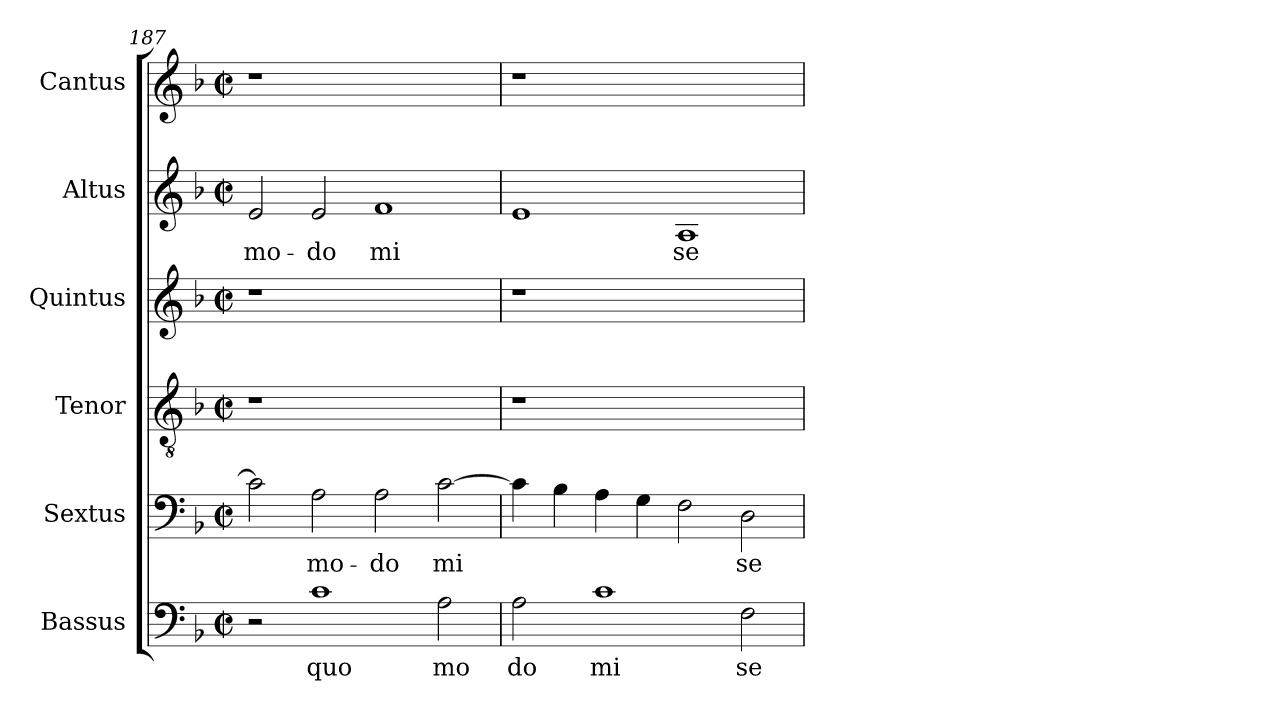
**kern	**text	**kern	**text	**kern	**kern	**kern	**text	**kern
*part6	*part6	*part5	*part5	*part4	*part3	*part2	*part2	*part1
*staff6	*staff6	*staff5	*staff5	*staff4	*staff3	*staff2	*staff2	*staff1
*I"Bassus	*	*I"Sextus	*	*I"Tenor	*I"Quintus	*I"Altus	*	*I"Cantus
*I'Bassus	*	*I'Sextus	*	*I'Tenor	*I'Quintus	*I'Altus	*	*I'Cantus
*clefF4	*	*clefF4	*	*clefGv2	*clefG2	*clefG2	*	*clefG2
*k[b-]	*	*k[b-]	*	*k[b-]	*k[b-]	*k[b-]	*	*k[b-]
*F:	*	*F:	*	*F:	*F:	*F:	*	*F:
*M2/2	*	*M2/2	*	*M2/2	*M2/2	*M2/2	*	*M2/2
*met(c|)	*	*met(c|)	*	*met(c|)	*met(c|)	*met(c|)	*	*met(c|)
=187	=187	=187	=187	=187	=187	=187	=187	=187
!	!	!	!LO:LY:b:cj	!	!	!	!LO:LY:b:cj	!
2r	.	2c\]	--	1r	1r	2e/	-mo-	1r
!	!LO:LY:b:cj	!	!LO:LY:b:cj	!	!	!	!LO:LY:b:cj	!
1c	quo	2A\	-mo-	.	.	2e/	-do	.
!	!	!	!LO:LY:b:cj	!	!	!	!LO:LY:b:cj	!
.	.	2A\	-do	1ryy	1ryy	1f	mi-	1ryy
!	!LO:LY:b:cj	!	!LO:LY:b:cj	!	!	!	!	!
2A\	mo	[>2c\	mi-	.	.	.	.	.
=188	=188	=188	=188	=188	=188	=188	=188	=188
!	!LO:LY:b:cj	!	!LO:LY:b:cj	!	!	!	!LO:LY:b:cj	!
2A\	do	4c\]	--	1r	1r	1e	--	1r
!	!	!	!LO:LY:b:cj	!	!	!	!	!
.	.	4B-\	--	.	.	.	.	.
!	!LO:LY:b:cj	!	!LO:LY:b:cj	!	!	!	!	!
1c	mi	4A\	--	.	.	.	.	.
!	!	!	!LO:LY:b:cj	!	!	!	!	!
.	.	4G\	--	.	.	.	.	.
!	!	!	!LO:LY:b:cj	!	!	!	!LO:LY:b:cj	!
.	.	2F\	--	1ryy	1ryy	1A	-se-	1ryy
!	!LO:LY:b:cj	!	!LO:LY:b:cj	!	!	!	!	!
2F\	se	2D\	-se-	.	.	.	.	.
=	=	=	=	=	=	=	=	=
*-	*-	*-	*-	*-	*-	*-	*-	*-
